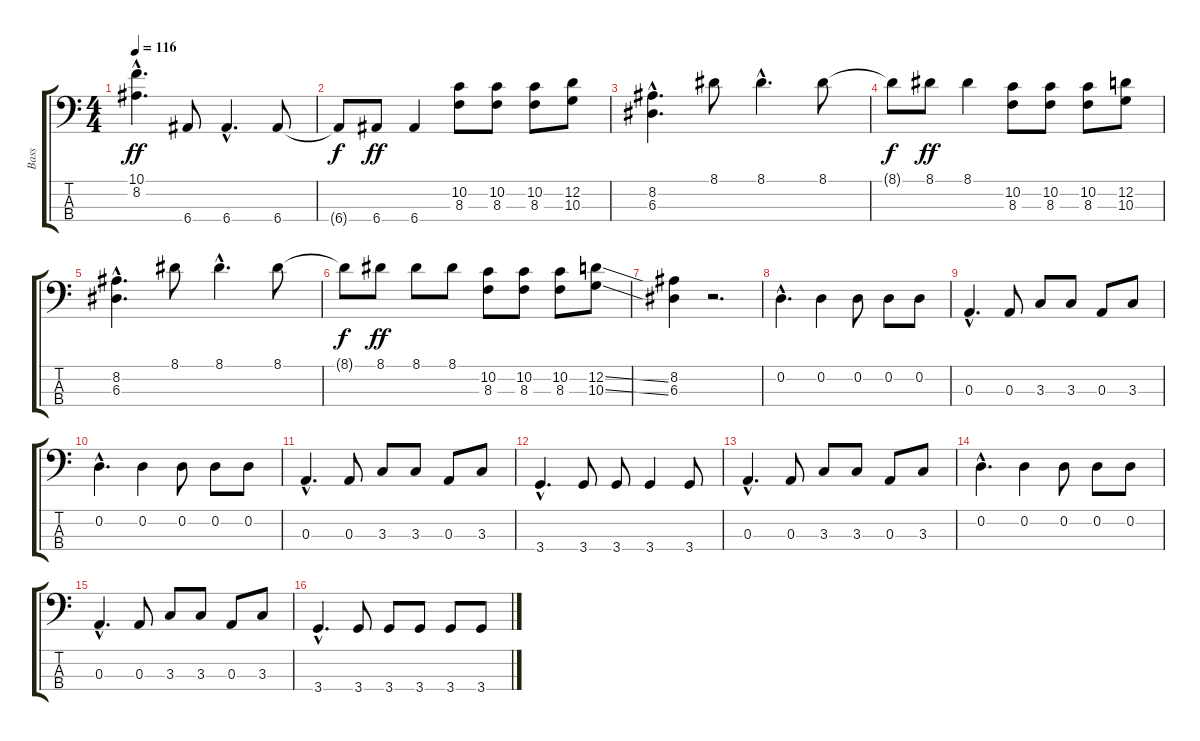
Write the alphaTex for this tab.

\track ("Bass" "Bass") {instrument electricbassfinger}
\staff {score tabs}
\tuning (G2 D2 A1 E1) {hide}
\ts (4 4)
\tempo 116
\clef f4
\ks c
(10.1{hac} 8.2{hac}).4{d dy ff} 6.4.8 6.4{hac}.4{d} 6.4.8 |
6.4{t}.8{dy f} 6.4.8{dy ff} 6.4.4 (10.2 8.3).8 (10.2 8.3).8 (10.2 8.3).8 (12.2 10.3).8 |
(8.2{hac} 6.3{hac}).4{d} 8.1.8 8.1{hac}.4{d} 8.1.8 |
8.1{t}.8{dy f} 8.1.8{dy ff} 8.1.4 (10.2 8.3).8 (10.2 8.3).8 (10.2 8.3).8 (12.2 10.3).8 |
(8.2{hac} 6.3{hac}).4{d} 8.1.8 8.1{hac}.4{d} 8.1.8 |
8.1{t}.8{dy f} 8.1.8{dy ff} 8.1.8 8.1.8 (10.2 8.3).8 (10.2 8.3).8 (10.2 8.3).8 (12.2{ss} 10.3{ss}).8 |
(8.2 6.3).4 r.2{d} |
0.2{hac}.4{d} 0.2.4 0.2.8 0.2.8 0.2.8 |
0.3{hac}.4{d} 0.3.8 3.3.8 3.3.8 0.3.8 3.3.8 |
0.2{hac}.4{d} 0.2.4 0.2.8 0.2.8 0.2.8 |
0.3{hac}.4{d} 0.3.8 3.3.8 3.3.8 0.3.8 3.3.8 |
3.4{hac}.4{d} 3.4.8 3.4.8 3.4.4 3.4.8 |
0.3{hac}.4{d} 0.3.8 3.3.8 3.3.8 0.3.8 3.3.8 |
0.2{hac}.4{d} 0.2.4 0.2.8 0.2.8 0.2.8 |
0.3{hac}.4{d} 0.3.8 3.3.8 3.3.8 0.3.8 3.3.8 |
3.4{hac}.4{d} 3.4.8 3.4.8 3.4.8 3.4.8 3.4.8
